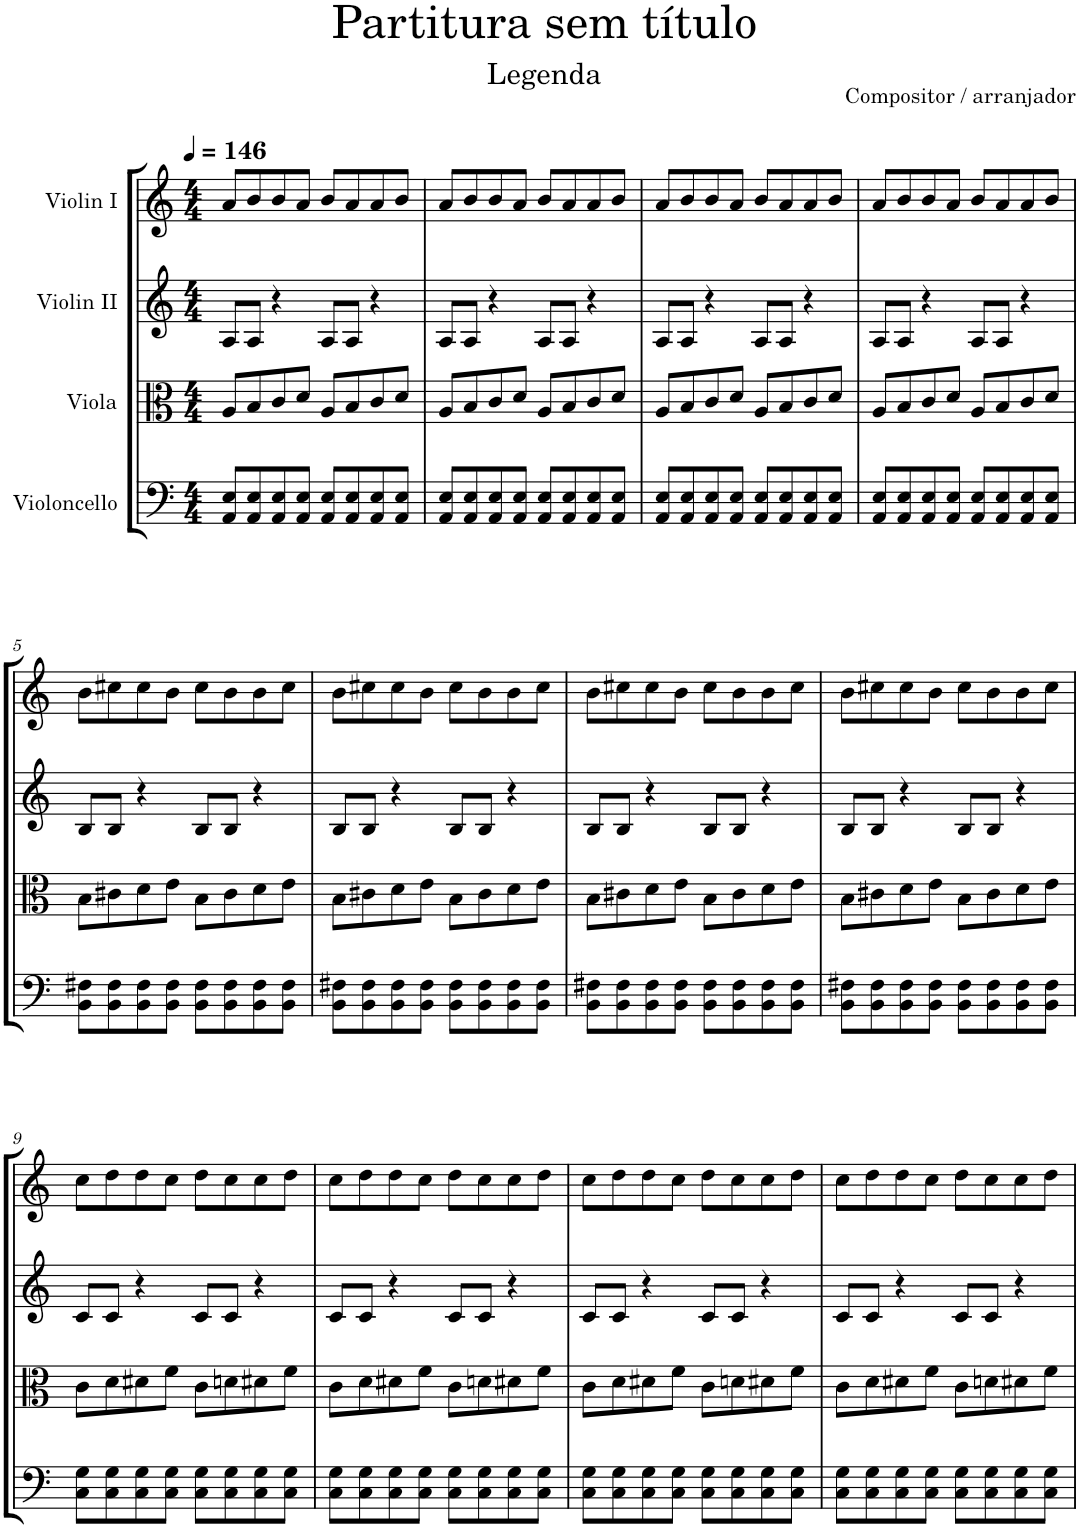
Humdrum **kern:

**kern	**kern	**kern	**kern
*part4	*part3	*part2	*part1
*staff4	*staff3	*staff2	*staff1
*I"Violoncello	*I"Viola	*I"Violin II	*I"Violin I
*I'Vc	*I'Vla	*I'Vln	*I'Vln
*clefF4	*clefC3	*clefG2	*clefG2
*k[]	*k[]	*k[]	*k[]
*M4/4	*M4/4	*M4/4	*M4/4
*MM146	*MM146	*MM146	*MM146
=1	=1	=1	=1
8AA/ 8E/L	8A/L	8A/L	8a/L
8AA/ 8E/	8B/	8A/J	8b/
8AA/ 8E/	8c/	4r	8b/
8AA/ 8E/J	8d/J	.	8a/J
8AA/ 8E/L	8A/L	8A/L	8b/L
8AA/ 8E/	8B/	8A/J	8a/
8AA/ 8E/	8c/	4r	8a/
8AA/ 8E/J	8d/J	.	8b/J
=2	=2	=2	=2
8AA/ 8E/L	8A/L	8A/L	8a/L
8AA/ 8E/	8B/	8A/J	8b/
8AA/ 8E/	8c/	4r	8b/
8AA/ 8E/J	8d/J	.	8a/J
8AA/ 8E/L	8A/L	8A/L	8b/L
8AA/ 8E/	8B/	8A/J	8a/
8AA/ 8E/	8c/	4r	8a/
8AA/ 8E/J	8d/J	.	8b/J
=3	=3	=3	=3
8AA/ 8E/L	8A/L	8A/L	8a/L
8AA/ 8E/	8B/	8A/J	8b/
8AA/ 8E/	8c/	4r	8b/
8AA/ 8E/J	8d/J	.	8a/J
8AA/ 8E/L	8A/L	8A/L	8b/L
8AA/ 8E/	8B/	8A/J	8a/
8AA/ 8E/	8c/	4r	8a/
8AA/ 8E/J	8d/J	.	8b/J
=4	=4	=4	=4
8AA/ 8E/L	8A/L	8A/L	8a/L
8AA/ 8E/	8B/	8A/J	8b/
8AA/ 8E/	8c/	4r	8b/
8AA/ 8E/J	8d/J	.	8a/J
8AA/ 8E/L	8A/L	8A/L	8b/L
8AA/ 8E/	8B/	8A/J	8a/
8AA/ 8E/	8c/	4r	8a/
8AA/ 8E/J	8d/J	.	8b/J
!!LO:LB:g=z
=5	=5	=5	=5
8BB\ 8F#X\L	8B\L	8B/L	8b\L
8BB\ 8F#\	8c#X\	8B/J	8cc#X\
8BB\ 8F#\	8d\	4r	8cc#\
8BB\ 8F#\J	8e\J	.	8b\J
8BB\ 8F#\L	8B\L	8B/L	8cc#\L
8BB\ 8F#\	8c#\	8B/J	8b\
8BB\ 8F#\	8d\	4r	8b\
8BB\ 8F#\J	8e\J	.	8cc#\J
=6	=6	=6	=6
8BB\ 8F#X\L	8B\L	8B/L	8b\L
8BB\ 8F#\	8c#X\	8B/J	8cc#X\
8BB\ 8F#\	8d\	4r	8cc#\
8BB\ 8F#\J	8e\J	.	8b\J
8BB\ 8F#\L	8B\L	8B/L	8cc#\L
8BB\ 8F#\	8c#\	8B/J	8b\
8BB\ 8F#\	8d\	4r	8b\
8BB\ 8F#\J	8e\J	.	8cc#\J
=7	=7	=7	=7
8BB\ 8F#X\L	8B\L	8B/L	8b\L
8BB\ 8F#\	8c#X\	8B/J	8cc#X\
8BB\ 8F#\	8d\	4r	8cc#\
8BB\ 8F#\J	8e\J	.	8b\J
8BB\ 8F#\L	8B\L	8B/L	8cc#\L
8BB\ 8F#\	8c#\	8B/J	8b\
8BB\ 8F#\	8d\	4r	8b\
8BB\ 8F#\J	8e\J	.	8cc#\J
=8	=8	=8	=8
8BB\ 8F#X\L	8B\L	8B/L	8b\L
8BB\ 8F#\	8c#X\	8B/J	8cc#X\
8BB\ 8F#\	8d\	4r	8cc#\
8BB\ 8F#\J	8e\J	.	8b\J
8BB\ 8F#\L	8B\L	8B/L	8cc#\L
8BB\ 8F#\	8c#\	8B/J	8b\
8BB\ 8F#\	8d\	4r	8b\
8BB\ 8F#\J	8e\J	.	8cc#\J
!!LO:LB:g=z
=9	=9	=9	=9
8C\ 8G\L	8c\L	8c/L	8cc\L
8C\ 8G\	8d\	8c/J	8dd\
8C\ 8G\	8d#X\	4r	8dd\
8C\ 8G\J	8f\J	.	8cc\J
8C\ 8G\L	8c\L	8c/L	8dd\L
8C\ 8G\	8dn\	8c/J	8cc\
8C\ 8G\	8d#X\	4r	8cc\
8C\ 8G\J	8f\J	.	8dd\J
=10	=10	=10	=10
8C\ 8G\L	8c\L	8c/L	8cc\L
8C\ 8G\	8d\	8c/J	8dd\
8C\ 8G\	8d#X\	4r	8dd\
8C\ 8G\J	8f\J	.	8cc\J
8C\ 8G\L	8c\L	8c/L	8dd\L
8C\ 8G\	8dn\	8c/J	8cc\
8C\ 8G\	8d#X\	4r	8cc\
8C\ 8G\J	8f\J	.	8dd\J
=11	=11	=11	=11
8C\ 8G\L	8c\L	8c/L	8cc\L
8C\ 8G\	8d\	8c/J	8dd\
8C\ 8G\	8d#X\	4r	8dd\
8C\ 8G\J	8f\J	.	8cc\J
8C\ 8G\L	8c\L	8c/L	8dd\L
8C\ 8G\	8dn\	8c/J	8cc\
8C\ 8G\	8d#X\	4r	8cc\
8C\ 8G\J	8f\J	.	8dd\J
=12	=12	=12	=12
8C\ 8G\L	8c\L	8c/L	8cc\L
8C\ 8G\	8d\	8c/J	8dd\
8C\ 8G\	8d#X\	4r	8dd\
8C\ 8G\J	8f\J	.	8cc\J
8C\ 8G\L	8c\L	8c/L	8dd\L
8C\ 8G\	8dn\	8c/J	8cc\
8C\ 8G\	8d#X\	4r	8cc\
8C\ 8G\J	8f\J	.	8dd\J
=	=	=	=
*-	*-	*-	*-
